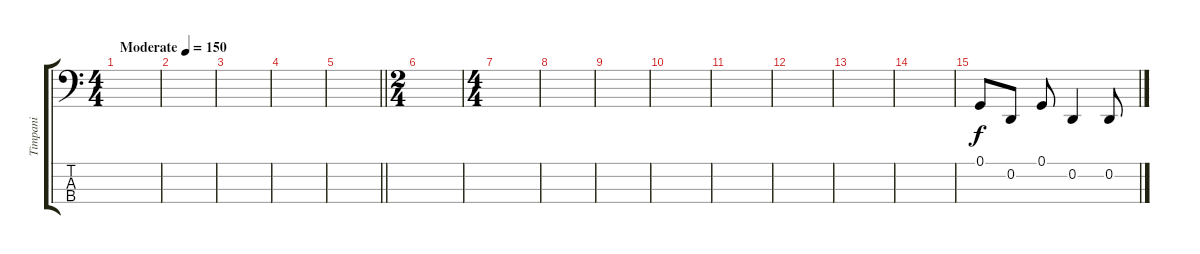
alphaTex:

\track ("Timpani" "Timpani") {instrument timpani}
\staff {score tabs}
\tuning (G2 D2 A1 E1) {hide}
\ts (4 4)
\tempo (150 "Moderate")
\clef f4
\ks c
|
|
|
|
\barLineRight lightlight
|
\ts (2 4)
|
\ts (4 4)
|
|
|
|
|
|
|
|
0.1.8 0.2.8 0.1.8 0.2.4 0.2.8
